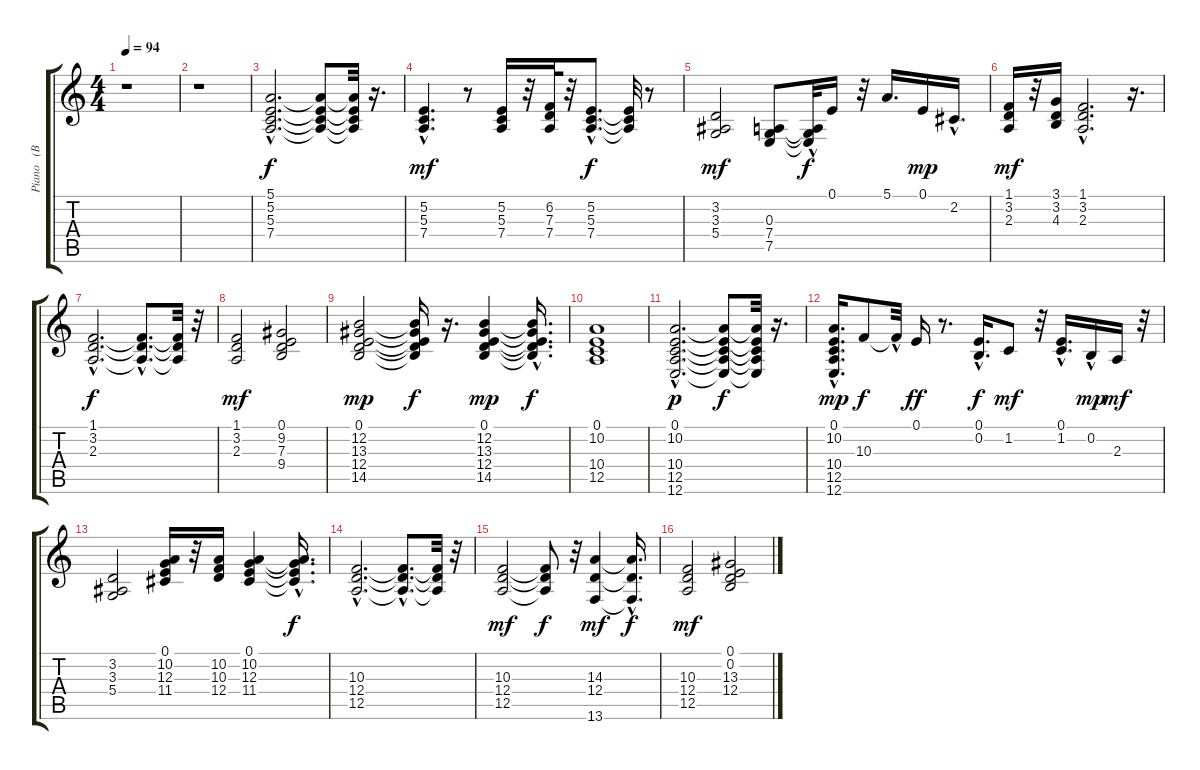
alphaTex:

\track ("Piano   (BB)" "Piano   (B") {instrument electricpiano1}
\staff {score tabs}
\tuning (E4 B3 G3 D3 A2 E2) {hide}
\ts (4 4)
\tempo 94
\clef g2
\ks c
r.1{dy f instrument electricpiano1} |
r.1 |
(5.1{hac} 5.2{hac} 5.3{hac} 7.4{hac}).2{d} (5.1{t} 5.2{t} 5.3{t} 7.4{t}).8 (5.1{t} 5.2{t} 5.3{t} 7.4{t}).32 r.16{d} |
(5.2{hac} 5.3{hac} 7.4{hac}).4{d dy mf} r.8 (5.2 5.3 7.4).16 r.32 (6.2 7.3 7.4).32 r.32 (5.2{hac} 5.3{hac} 7.4{hac}).8{d dy f} (5.2{t} 5.3{t} 7.4{t}).32 r.8 |
(3.2 3.3 5.4).2{dy mf} (0.3 7.4 7.5).8 (0.3{hac t} 7.4{hac t} 7.5{hac t}).32{dy f} 0.1.16 r.32 5.1.16{d} 0.1.16{dy mp} 2.2{hac}.16{d} |
(1.1 3.2 2.3).16{dy mf} r.32 (3.1 3.2 4.3).16 (1.1{hac} 3.2{hac} 2.3{hac}).2{d} r.16{d} |
(1.1{hac} 3.2{hac} 2.3{hac}).2{d dy f} (1.1{hac t} 3.2{hac t} 2.3{hac t}).8{d} (1.1{t} 3.2{t} 2.3{t}).32 r.32 |
(1.1 3.2 2.3).2{dy mf} (0.1 9.2 7.3 9.4).2 |
(0.1 12.2 13.3 12.4 14.5).2{dy mp} (0.1{t} 12.2{t} 13.3{t} 12.4{t} 14.5{t}).16{dy f} r.16{d} (0.1 12.2 13.3 12.4 14.5).4{dy mp} (0.1{hac t} 12.2{hac t} 13.3{hac t} 12.4{hac t} 14.5{hac t}).16{d dy f} |
(0.1 10.2 10.4 12.5).1 |
(0.1{hac} 10.2{hac} 10.4{hac} 12.5{hac} 12.6{hac}).2{d dy p} (0.1{t} 10.2{t} 10.4{t} 12.5{t} 12.6{t}).8{dy f} (0.1{t} 10.2{t} 10.4{t} 12.5{t} 12.6{t}).32 r.16{d} |
(0.1{hac} 10.2 10.4 12.5 12.6).16{d dy mp} 10.3.8{dy f} 10.3{hac t}.32 0.1.16{dy ff} r.8{d} (0.1{hac} 0.2{hac}).16{d dy f} 1.2.8{dy mf} r.32 (0.1 1.2{hac}).16{d} 0.2{hac}.16{dy mp} 2.3.16{dy mf} r.32 |
(3.2 3.3 5.4).2 (0.1 10.2 12.3 11.4).16 r.32 (10.2 10.3 12.4).16 (0.1 10.2 12.3 11.4).4 (0.1{hac t} 10.2{hac t} 12.3{hac t} 11.4{hac t}).16{d dy f} |
(10.3{hac} 12.4{hac} 12.5{hac}).2{d} (10.3{hac t} 12.4{hac t} 12.5{hac t}).8{d} (10.3{t} 12.4{t} 12.5{t}).32 r.32 |
(10.3 12.4 12.5).2{dy mf} (10.3{t} 12.4{t} 12.5{t}).8{dy f} r.32 (14.3 12.4 13.6).4{dy mf} (14.3{hac t} 12.4{hac t} 13.6{hac t}).16{d dy f} |
(10.3 12.4 12.5).2{dy mf} (0.1 0.2 13.3 12.4).2
